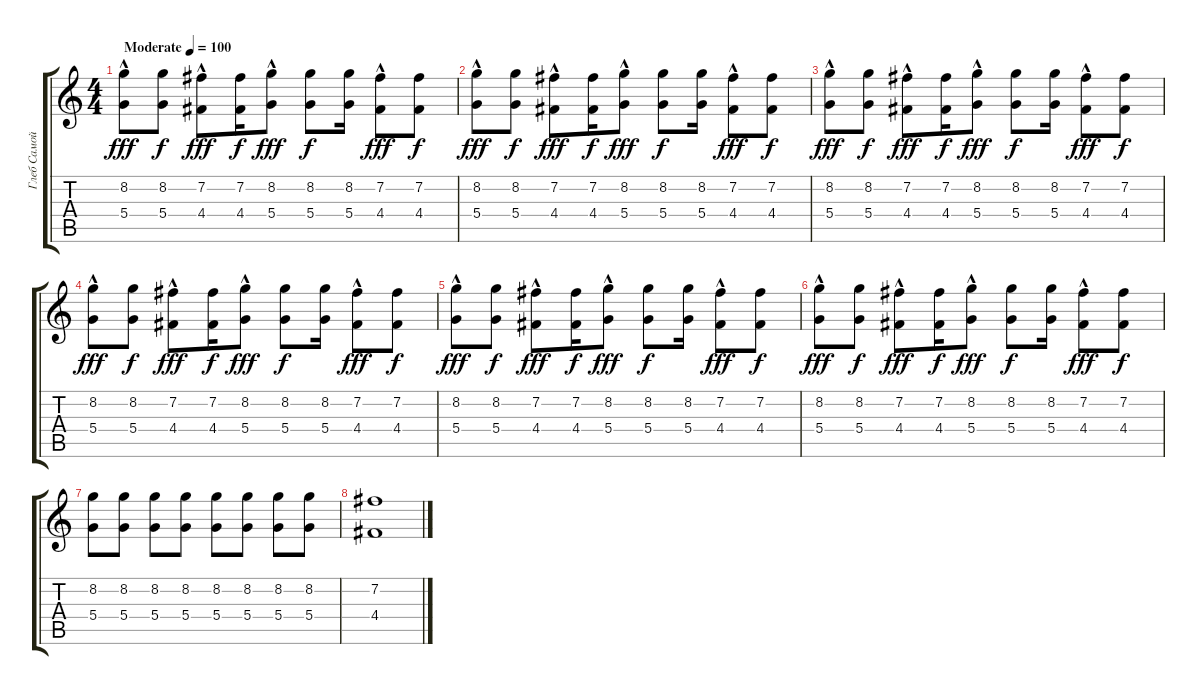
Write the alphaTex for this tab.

\track ("Глеб Самойлов" "Глеб Самой") {instrument distortionguitar}
\staff {score tabs}
\tuning (E4 B3 G3 D3 A2 E2) {hide}
\ts (4 4)
\tempo (100 "Moderate")
\clef g2
\ks c
(8.2{hac} 5.4{hac}).8{dy fff instrument distortionguitar} (8.2 5.4).8{dy f} (7.2{hac} 4.4{hac}).8{dy fff} (7.2 4.4).16{dy f} (8.2{hac} 5.4{hac}).8{dy fff} (8.2 5.4).8{dy f} (8.2 5.4).16 (7.2{hac} 4.4{hac}).8{dy fff} (7.2 4.4).8{dy f} |
(8.2{hac} 5.4{hac}).8{dy fff} (8.2 5.4).8{dy f} (7.2{hac} 4.4{hac}).8{dy fff} (7.2 4.4).16{dy f} (8.2{hac} 5.4{hac}).8{dy fff} (8.2 5.4).8{dy f} (8.2 5.4).16 (7.2{hac} 4.4{hac}).8{dy fff} (7.2 4.4).8{dy f} |
(8.2{hac} 5.4{hac}).8{dy fff} (8.2 5.4).8{dy f} (7.2{hac} 4.4{hac}).8{dy fff} (7.2 4.4).16{dy f} (8.2{hac} 5.4{hac}).8{dy fff} (8.2 5.4).8{dy f} (8.2 5.4).16 (7.2{hac} 4.4{hac}).8{dy fff} (7.2 4.4).8{dy f} |
(8.2{hac} 5.4{hac}).8{dy fff} (8.2 5.4).8{dy f} (7.2{hac} 4.4{hac}).8{dy fff} (7.2 4.4).16{dy f} (8.2{hac} 5.4{hac}).8{dy fff} (8.2 5.4).8{dy f} (8.2 5.4).16 (7.2{hac} 4.4{hac}).8{dy fff} (7.2 4.4).8{dy f} |
(8.2{hac} 5.4{hac}).8{dy fff} (8.2 5.4).8{dy f} (7.2{hac} 4.4{hac}).8{dy fff} (7.2 4.4).16{dy f} (8.2{hac} 5.4{hac}).8{dy fff} (8.2 5.4).8{dy f} (8.2 5.4).16 (7.2{hac} 4.4{hac}).8{dy fff} (7.2 4.4).8{dy f} |
(8.2{hac} 5.4{hac}).8{dy fff} (8.2 5.4).8{dy f} (7.2{hac} 4.4{hac}).8{dy fff} (7.2 4.4).16{dy f} (8.2{hac} 5.4{hac}).8{dy fff} (8.2 5.4).8{dy f} (8.2 5.4).16 (7.2{hac} 4.4{hac}).8{dy fff} (7.2 4.4).8{dy f} |
(8.2 5.4).8 (8.2 5.4).8 (8.2 5.4).8 (8.2 5.4).8 (8.2 5.4).8 (8.2 5.4).8 (8.2 5.4).8 (8.2 5.4).8 |
(7.2 4.4).1
